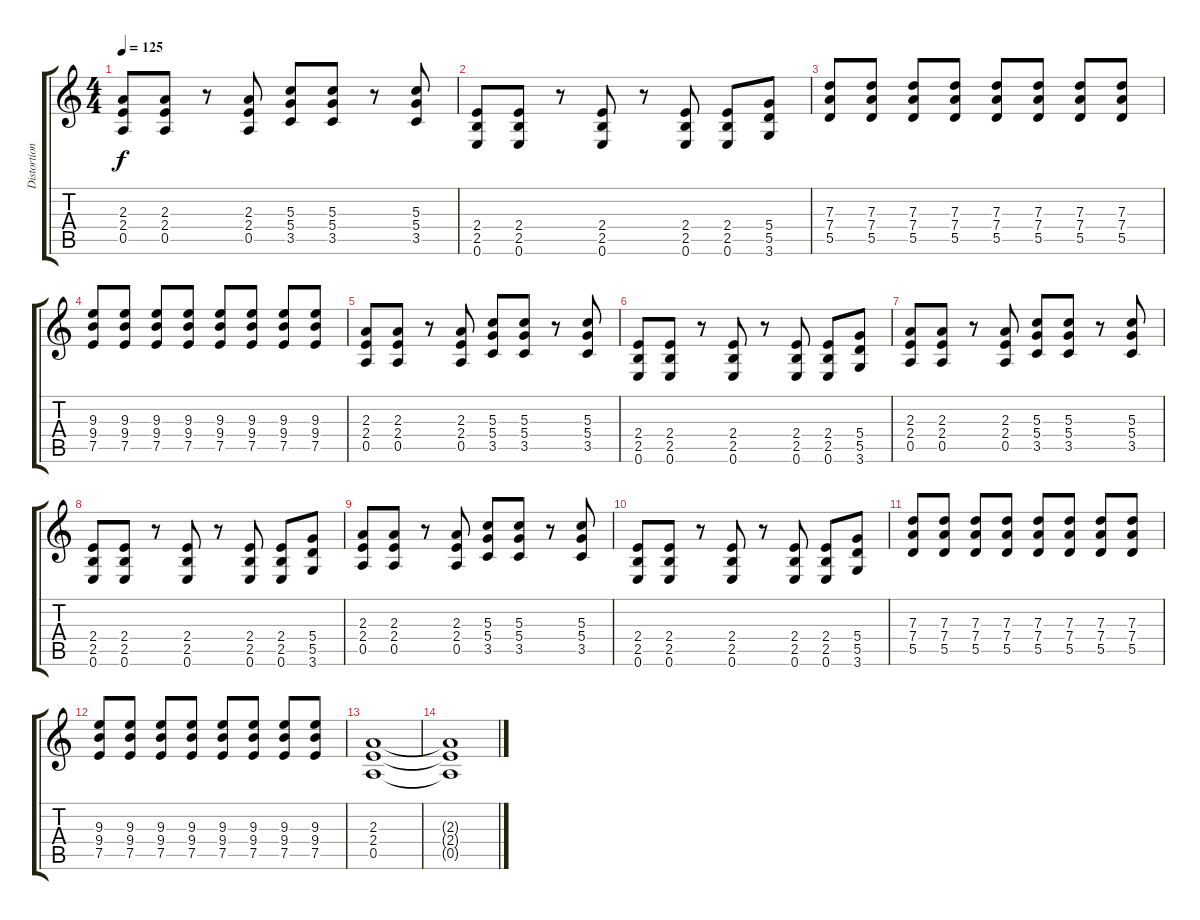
\track ("Distortion Guitar" "Distortion") {instrument distortionguitar}
\staff {score tabs}
\tuning (E4 B3 G3 D3 A2 E2) {hide}
\ts (4 4)
\tempo 125
\clef g2
\ks c
(2.3 2.4 0.5).8{dy f} (2.3 2.4 0.5).8 r.8 (2.3 2.4 0.5).8 (5.3 5.4 3.5).8 (5.3 5.4 3.5).8 r.8 (5.3 5.4 3.5).8 |
(2.4 2.5 0.6).8 (2.4 2.5 0.6).8 r.8 (2.4 2.5 0.6).8 r.8 (2.4 2.5 0.6).8 (2.4 2.5 0.6).8 (5.4 5.5 3.6).8 |
(7.3 7.4 5.5).8 (7.3 7.4 5.5).8 (7.3 7.4 5.5).8 (7.3 7.4 5.5).8 (7.3 7.4 5.5).8 (7.3 7.4 5.5).8 (7.3 7.4 5.5).8 (7.3 7.4 5.5).8 |
(9.3 9.4 7.5).8 (9.3 9.4 7.5).8 (9.3 9.4 7.5).8 (9.3 9.4 7.5).8 (9.3 9.4 7.5).8 (9.3 9.4 7.5).8 (9.3 9.4 7.5).8 (9.3 9.4 7.5).8 |
(2.3 2.4 0.5).8 (2.3 2.4 0.5).8 r.8 (2.3 2.4 0.5).8 (5.3 5.4 3.5).8 (5.3 5.4 3.5).8 r.8 (5.3 5.4 3.5).8 |
(2.4 2.5 0.6).8 (2.4 2.5 0.6).8 r.8 (2.4 2.5 0.6).8 r.8 (2.4 2.5 0.6).8 (2.4 2.5 0.6).8 (5.4 5.5 3.6).8 |
(2.3 2.4 0.5).8 (2.3 2.4 0.5).8 r.8 (2.3 2.4 0.5).8 (5.3 5.4 3.5).8 (5.3 5.4 3.5).8 r.8 (5.3 5.4 3.5).8 |
(2.4 2.5 0.6).8 (2.4 2.5 0.6).8 r.8 (2.4 2.5 0.6).8 r.8 (2.4 2.5 0.6).8 (2.4 2.5 0.6).8 (5.4 5.5 3.6).8 |
(2.3 2.4 0.5).8 (2.3 2.4 0.5).8 r.8 (2.3 2.4 0.5).8 (5.3 5.4 3.5).8 (5.3 5.4 3.5).8 r.8 (5.3 5.4 3.5).8 |
(2.4 2.5 0.6).8 (2.4 2.5 0.6).8 r.8 (2.4 2.5 0.6).8 r.8 (2.4 2.5 0.6).8 (2.4 2.5 0.6).8 (5.4 5.5 3.6).8 |
(7.3 7.4 5.5).8 (7.3 7.4 5.5).8 (7.3 7.4 5.5).8 (7.3 7.4 5.5).8 (7.3 7.4 5.5).8 (7.3 7.4 5.5).8 (7.3 7.4 5.5).8 (7.3 7.4 5.5).8 |
(9.3 9.4 7.5).8 (9.3 9.4 7.5).8 (9.3 9.4 7.5).8 (9.3 9.4 7.5).8 (9.3 9.4 7.5).8 (9.3 9.4 7.5).8 (9.3 9.4 7.5).8 (9.3 9.4 7.5).8 |
(2.3 2.4 0.5).1 |
(2.3{t} 2.4{t} 0.5{t}).1
